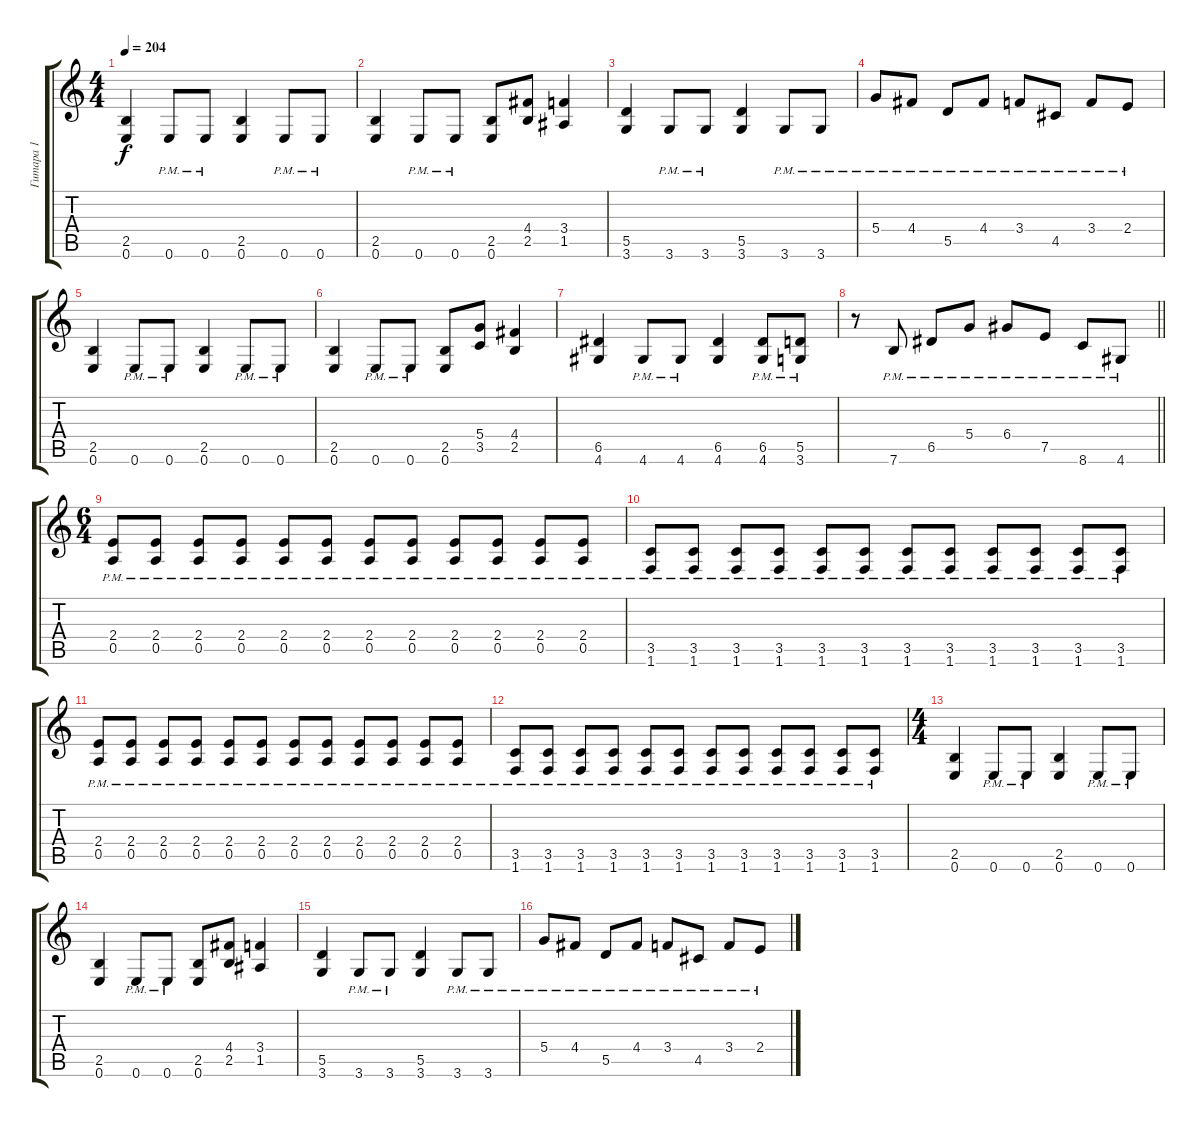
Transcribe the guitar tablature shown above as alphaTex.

\track ("Гитара 1" "Гитара 1") {instrument distortionguitar}
\staff {score tabs}
\tuning (E4 B3 G3 D3 A2 E2) {hide}
\ts (4 4)
\tempo 204
\clef g2
\ks c
(2.5 0.6).4{dy f} 0.6{pm}.8 0.6{pm}.8 (2.5 0.6).4 0.6{pm}.8 0.6{pm}.8 |
(2.5 0.6).4 0.6{pm}.8 0.6{pm}.8 (2.5 0.6).8 (4.4 2.5).8 (3.4 1.5).4 |
(5.5 3.6).4 3.6{pm}.8 3.6{pm}.8 (5.5 3.6).4 3.6{pm}.8 3.6{pm}.8 |
5.4{pm}.8 4.4{pm}.8 5.5{pm}.8 4.4{pm}.8 3.4{pm}.8 4.5{pm}.8 3.4{pm}.8 2.4{pm}.8 |
(2.5 0.6).4 0.6{pm}.8 0.6{pm}.8 (2.5 0.6).4 0.6{pm}.8 0.6{pm}.8 |
(2.5 0.6).4 0.6{pm}.8 0.6{pm}.8 (2.5 0.6).8 (5.4 3.5).8 (4.4 2.5).4 |
(6.5 4.6).4 4.6{pm}.8 4.6{pm}.8 (6.5 4.6).4 (6.5{pm} 4.6{pm}).8 (5.5{pm} 3.6{pm}).8 |
\barLineRight lightlight
r.8 7.6{pm}.8 6.5{pm}.8 5.4{pm}.8 6.4{pm}.8 7.5{pm}.8 8.6{pm}.8 4.6{pm}.8 |
\ts (6 4)
(2.4{pm} 0.5{pm}).8 (2.4{pm} 0.5{pm}).8 (2.4{pm} 0.5{pm}).8 (2.4{pm} 0.5{pm}).8 (2.4{pm} 0.5{pm}).8 (2.4{pm} 0.5{pm}).8 (2.4{pm} 0.5{pm}).8 (2.4{pm} 0.5{pm}).8 (2.4{pm} 0.5{pm}).8 (2.4{pm} 0.5{pm}).8 (2.4{pm} 0.5{pm}).8 (2.4{pm} 0.5{pm}).8 |
(3.5{pm} 1.6{pm}).8 (3.5{pm} 1.6{pm}).8 (3.5{pm} 1.6{pm}).8 (3.5{pm} 1.6{pm}).8 (3.5{pm} 1.6{pm}).8 (3.5{pm} 1.6{pm}).8 (3.5{pm} 1.6{pm}).8 (3.5{pm} 1.6{pm}).8 (3.5{pm} 1.6{pm}).8 (3.5{pm} 1.6{pm}).8 (3.5{pm} 1.6{pm}).8 (3.5{pm} 1.6{pm}).8 |
(2.4{pm} 0.5{pm}).8 (2.4{pm} 0.5{pm}).8 (2.4{pm} 0.5{pm}).8 (2.4{pm} 0.5{pm}).8 (2.4{pm} 0.5{pm}).8 (2.4{pm} 0.5{pm}).8 (2.4{pm} 0.5{pm}).8 (2.4{pm} 0.5{pm}).8 (2.4{pm} 0.5{pm}).8 (2.4{pm} 0.5{pm}).8 (2.4{pm} 0.5{pm}).8 (2.4{pm} 0.5{pm}).8 |
(3.5{pm} 1.6{pm}).8 (3.5{pm} 1.6{pm}).8 (3.5{pm} 1.6{pm}).8 (3.5{pm} 1.6{pm}).8 (3.5{pm} 1.6{pm}).8 (3.5{pm} 1.6{pm}).8 (3.5{pm} 1.6{pm}).8 (3.5{pm} 1.6{pm}).8 (3.5{pm} 1.6{pm}).8 (3.5{pm} 1.6{pm}).8 (3.5{pm} 1.6{pm}).8 (3.5{pm} 1.6{pm}).8 |
\ts (4 4)
(2.5 0.6).4 0.6{pm}.8 0.6{pm}.8 (2.5 0.6).4 0.6{pm}.8 0.6{pm}.8 |
(2.5 0.6).4 0.6{pm}.8 0.6{pm}.8 (2.5 0.6).8 (4.4 2.5).8 (3.4 1.5).4 |
(5.5 3.6).4 3.6{pm}.8 3.6{pm}.8 (5.5 3.6).4 3.6{pm}.8 3.6{pm}.8 |
5.4{pm}.8 4.4{pm}.8 5.5{pm}.8 4.4{pm}.8 3.4{pm}.8 4.5{pm}.8 3.4{pm}.8 2.4{pm}.8
